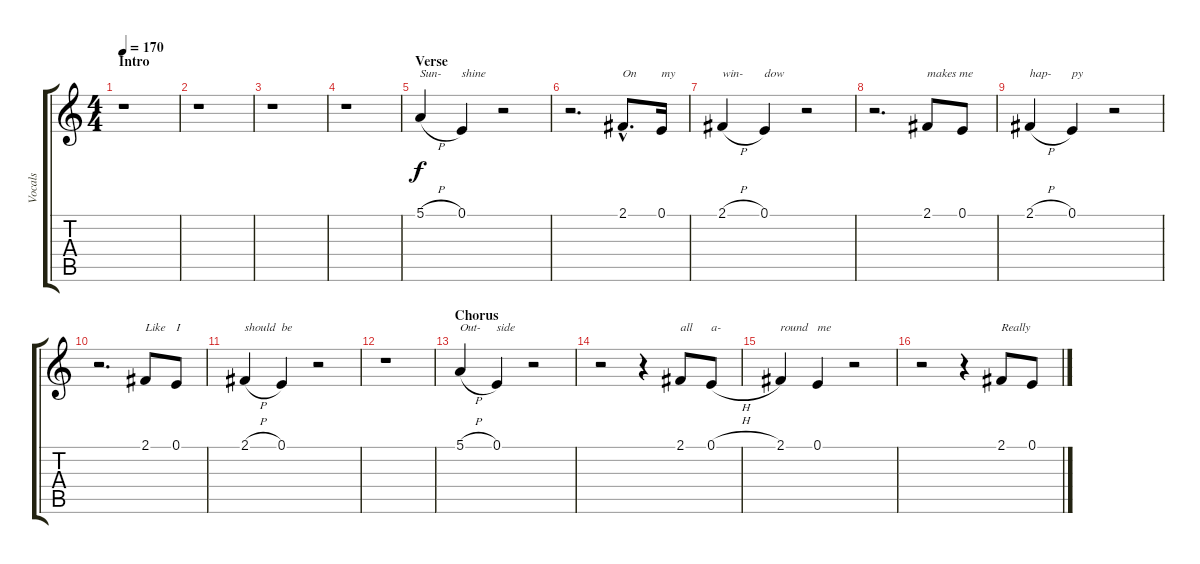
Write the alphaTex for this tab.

\track ("Vocals" "Vocals") {instrument voiceoohs}
\staff {score tabs}
\tuning (E4 B3 G3 D3 A2 E2) {hide}
\ts (4 4)
\section ("" "Intro")
\tempo 170
\clef g2
\ks c
r.1{dy f instrument voiceoohs} |
r.1 |
r.1 |
r.1 |
\section ("" "Verse")
5.1{h}.4{txt "Sun-"} 0.1.4{txt "shine"} r.2 |
r.2{d} 2.1{hac}.8{d txt "On"} 0.1.16{txt "my"} |
2.1{h}.4{txt "win-"} 0.1.4{txt "dow"} r.2 |
r.2{d} 2.1.8{txt "makes me"} 0.1.8 |
2.1{h}.4{txt "hap-"} 0.1.4{txt "py"} r.2 |
r.2{d} 2.1.8{txt "Like"} 0.1.8{txt "I"} |
2.1{h}.4{txt "should"} 0.1.4{txt "be"} r.2 |
r.1 |
\section ("" "Chorus")
5.1{h}.4{txt "Out-"} 0.1.4{txt "side"} r.2 |
r.2 r.4 2.1.8{txt "all"} 0.1{h}.8{txt "a-"} |
2.1.4{txt "round"} 0.1.4{txt "me"} r.2 |
r.2 r.4 2.1.8{txt "Really"} 0.1.8
